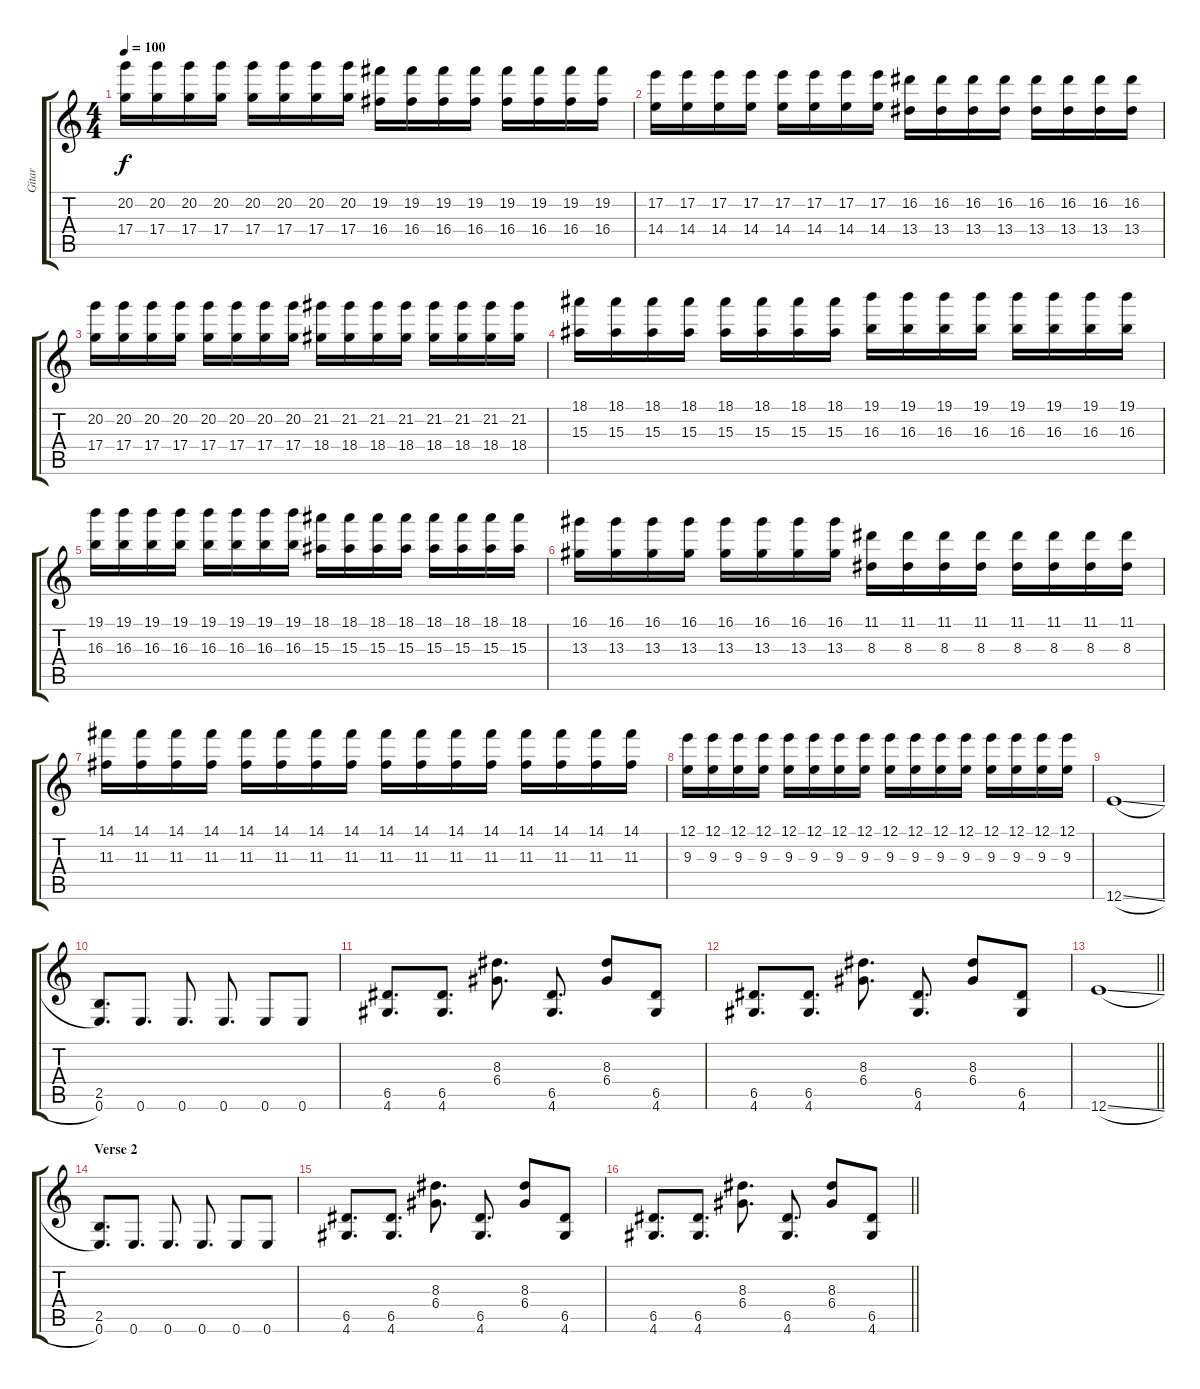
\track ("Gitar" "Gitar") {instrument electricguitarmuted}
\staff {score tabs}
\tuning (E4 B3 G3 D3 A2 E2) {hide}
\ts (4 4)
\tempo 100
\clef g2
\ks c
(20.2 17.4).16{dy f} (20.2 17.4).16 (20.2 17.4).16 (20.2 17.4).16 (20.2 17.4).16 (20.2 17.4).16 (20.2 17.4).16 (20.2 17.4).16 (19.2 16.4).16 (19.2 16.4).16 (19.2 16.4).16 (19.2 16.4).16 (19.2 16.4).16 (19.2 16.4).16 (19.2 16.4).16 (19.2 16.4).16 |
(17.2 14.4).16 (17.2 14.4).16 (17.2 14.4).16 (17.2 14.4).16 (17.2 14.4).16 (17.2 14.4).16 (17.2 14.4).16 (17.2 14.4).16 (16.2 13.4).16 (16.2 13.4).16 (16.2 13.4).16 (16.2 13.4).16 (16.2 13.4).16 (16.2 13.4).16 (16.2 13.4).16 (16.2 13.4).16 |
(20.2 17.4).16 (20.2 17.4).16 (20.2 17.4).16 (20.2 17.4).16 (20.2 17.4).16 (20.2 17.4).16 (20.2 17.4).16 (20.2 17.4).16 (21.2 18.4).16 (21.2 18.4).16 (21.2 18.4).16 (21.2 18.4).16 (21.2 18.4).16 (21.2 18.4).16 (21.2 18.4).16 (21.2 18.4).16 |
(18.1 15.3).16 (18.1 15.3).16 (18.1 15.3).16 (18.1 15.3).16 (18.1 15.3).16 (18.1 15.3).16 (18.1 15.3).16 (18.1 15.3).16 (19.1 16.3).16 (19.1 16.3).16 (19.1 16.3).16 (19.1 16.3).16 (19.1 16.3).16 (19.1 16.3).16 (19.1 16.3).16 (19.1 16.3).16 |
(19.1 16.3).16 (19.1 16.3).16 (19.1 16.3).16 (19.1 16.3).16 (19.1 16.3).16 (19.1 16.3).16 (19.1 16.3).16 (19.1 16.3).16 (18.1 15.3).16 (18.1 15.3).16 (18.1 15.3).16 (18.1 15.3).16 (18.1 15.3).16 (18.1 15.3).16 (18.1 15.3).16 (18.1 15.3).16 |
(16.1 13.3).16 (16.1 13.3).16 (16.1 13.3).16 (16.1 13.3).16 (16.1 13.3).16 (16.1 13.3).16 (16.1 13.3).16 (16.1 13.3).16 (11.1 8.3).16 (11.1 8.3).16 (11.1 8.3).16 (11.1 8.3).16 (11.1 8.3).16 (11.1 8.3).16 (11.1 8.3).16 (11.1 8.3).16 |
(14.1 11.3).16 (14.1 11.3).16 (14.1 11.3).16 (14.1 11.3).16 (14.1 11.3).16 (14.1 11.3).16 (14.1 11.3).16 (14.1 11.3).16 (14.1 11.3).16 (14.1 11.3).16 (14.1 11.3).16 (14.1 11.3).16 (14.1 11.3).16 (14.1 11.3).16 (14.1 11.3).16 (14.1 11.3).16 |
(12.1 9.3).16 (12.1 9.3).16 (12.1 9.3).16 (12.1 9.3).16 (12.1 9.3).16 (12.1 9.3).16 (12.1 9.3).16 (12.1 9.3).16 (12.1 9.3).16 (12.1 9.3).16 (12.1 9.3).16 (12.1 9.3).16 (12.1 9.3).16 (12.1 9.3).16 (12.1 9.3).16 (12.1 9.3).16 |
12.6{sl}.1{volume 12} |
(2.5 0.6).8{d} 0.6.8{d} 0.6.8{d} 0.6.8{d} 0.6.8 0.6.8 |
(6.5 4.6).8{d} (6.5 4.6).8{d} (8.3 6.4).8{d} (6.5 4.6).8{d} (8.3 6.4).8 (6.5 4.6).8 |
(6.5 4.6).8{d} (6.5 4.6).8{d} (8.3 6.4).8{d} (6.5 4.6).8{d} (8.3 6.4).8 (6.5 4.6).8 |
\barLineRight lightlight
12.6{sl}.1 |
\section ("" "Verse 2")
(2.5 0.6).8{d} 0.6.8{d} 0.6.8{d} 0.6.8{d} 0.6.8 0.6.8 |
(6.5 4.6).8{d} (6.5 4.6).8{d} (8.3 6.4).8{d} (6.5 4.6).8{d} (8.3 6.4).8 (6.5 4.6).8 |
\barLineRight lightlight
(6.5 4.6).8{d} (6.5 4.6).8{d} (8.3 6.4).8{d} (6.5 4.6).8{d} (8.3 6.4).8 (6.5 4.6).8
